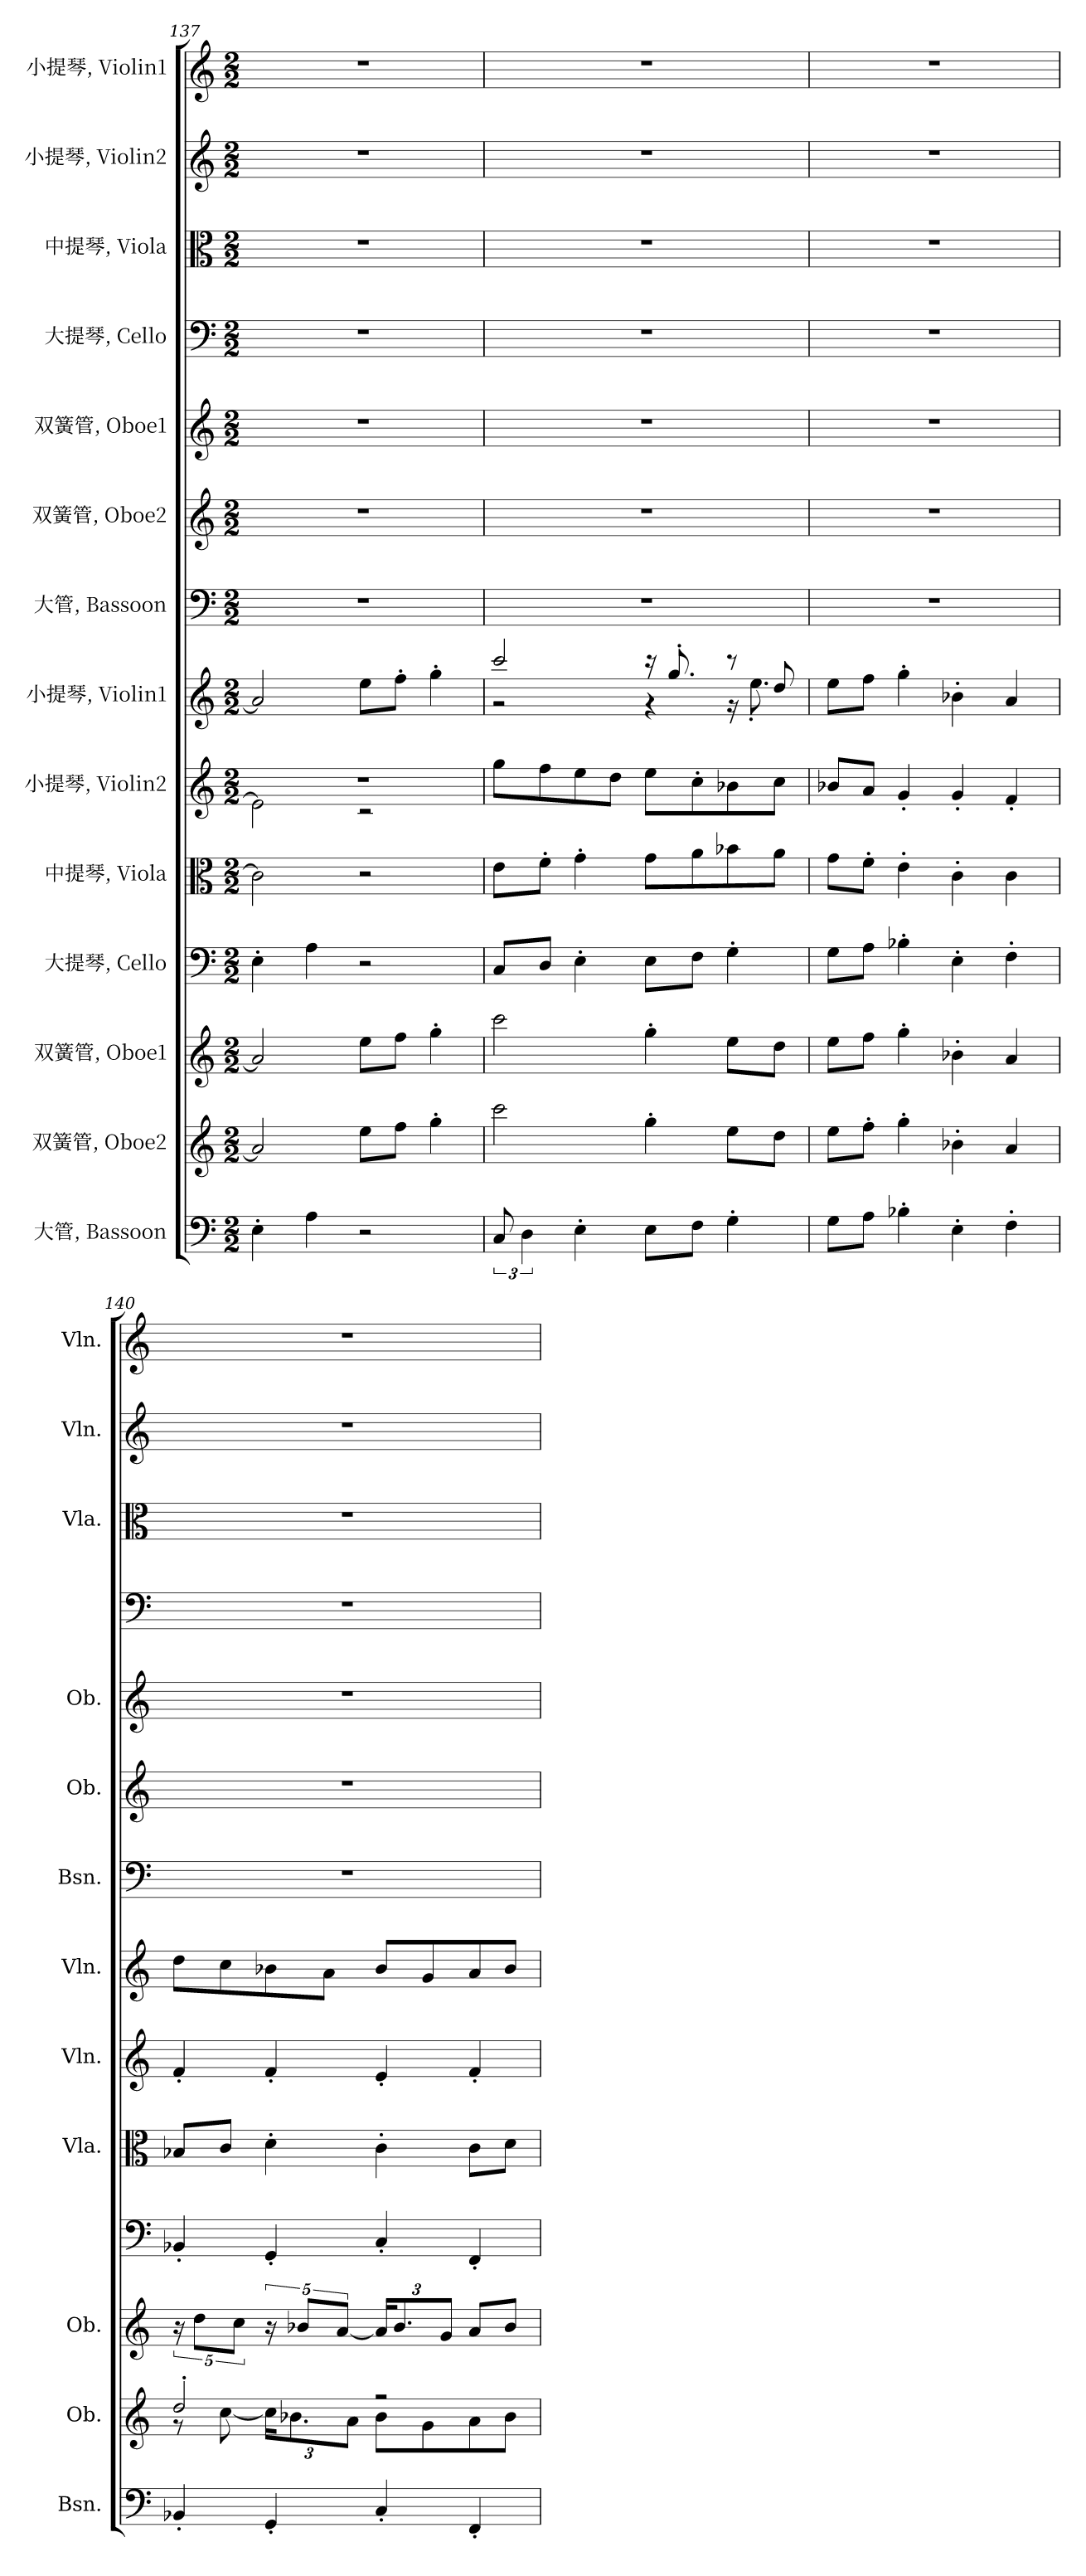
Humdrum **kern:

**kern	**kern	**kern	**kern	**kern	**kern	**kern	**kern	**kern	**kern	**kern	**kern	**kern	**kern
*part14	*part13	*part12	*part11	*part10	*part9	*part8	*part7	*part6	*part5	*part4	*part3	*part2	*part1
*staff14	*staff13	*staff12	*staff11	*staff10	*staff9	*staff8	*staff7	*staff6	*staff5	*staff4	*staff3	*staff2	*staff1
*I"大管, Bassoon	*I"双簧管, Oboe2	*I"双簧管, Oboe1	*I"大提琴, Cello	*I"中提琴, Viola	*I"小提琴, Violin2	*I"小提琴, Violin1	*I"大管, Bassoon	*I"双簧管, Oboe2	*I"双簧管, Oboe1	*I"大提琴, Cello	*I"中提琴, Viola	*I"小提琴, Violin2	*I"小提琴, Violin1
*I'Bsn.	*I'Ob.	*I'Ob.	*	*I'Vla.	*I'Vln.	*I'Vln.	*I'Bsn.	*I'Ob.	*I'Ob.	*	*I'Vla.	*I'Vln.	*I'Vln.
*clefF4	*clefG2	*clefG2	*clefF4	*clefC3	*clefG2	*clefG2	*clefF4	*clefG2	*clefG2	*clefF4	*clefC3	*clefG2	*clefG2
*k[]	*k[]	*k[]	*k[]	*k[]	*k[]	*k[]	*k[]	*k[]	*k[]	*k[]	*k[]	*k[]	*k[]
*M2/2	*M2/2	*M2/2	*M2/2	*M2/2	*M2/2	*M2/2	*M2/2	*M2/2	*M2/2	*M2/2	*M2/2	*M2/2	*M2/2
=137	=137	=137	=137	=137	=137	=137	=137	=137	=137	=137	=137	=137	=137
*	*	*	*	*	*^	*	*	*	*	*	*	*	*
4E'\	2a/]	2a/]	4E'\	2c\]	1r	2e\]	2a/]	1r	1r	1r	1r	1r	1r	1r
4A\	.	.	4A\	.	.	.	.	.	.	.	.	.	.	.
2r	8ee\L	8ee\L	2r	2r	.	2r	8ee\L	.	.	.	.	.	.	.
.	8ff\J	8ff\J	.	.	.	.	8ff'\J	.	.	.	.	.	.	.
.	4gg'\	4gg'\	.	.	.	.	4gg'\	.	.	.	.	.	.	.
*	*	*	*	*	*v	*v	*	*	*	*	*	*	*	*
=138	=138	=138	=138	=138	=138	=138	=138	=138	=138	=138	=138	=138	=138
*	*	*	*	*	*	*^	*	*	*	*	*	*	*
12C/	2ccc\	2ccc\	8C/L	8e\L	8gg\L	2ccc/	2r	1r	1r	1r	1r	1r	1r	1r
6D\	.	.	.	.	.	.	.	.	.	.	.	.	.	.
.	.	.	8D/J	8f'\J	8ff\	.	.	.	.	.	.	.	.	.
4E'\	.	.	4E'\	4g'\	8ee\	.	.	.	.	.	.	.	.	.
.	.	.	.	.	8dd\J	.	.	.	.	.	.	.	.	.
8E\L	4gg'\	4gg'\	8E\L	8g\L	8ee\L	16r	4r	.	.	.	.	.	.	.
.	.	.	.	.	.	8.gg'/	.	.	.	.	.	.	.	.
8F\J	.	.	8F\J	8a\	8cc'\	.	.	.	.	.	.	.	.	.
4G'\	8ee\L	8ee\L	4G'\	8b-X\	8b-X\	8r	16r	.	.	.	.	.	.	.
.	.	.	.	.	.	.	8.ee'\	.	.	.	.	.	.	.
.	8dd\J	8dd\J	.	8a\J	8cc\J	8dd/	.	.	.	.	.	.	.	.
*	*	*	*	*	*	*v	*v	*	*	*	*	*	*	*
=139	=139	=139	=139	=139	=139	=139	=139	=139	=139	=139	=139	=139	=139
8G\L	8ee\L	8ee\L	8G\L	8g\L	8b-X/L	8ee\L	1r	1r	1r	1r	1r	1r	1r
8A\J	8ff'\J	8ff\J	8A\J	8f'\J	8a/J	8ff\J	.	.	.	.	.	.	.
4B-X'\	4gg'\	4gg'\	4B-X'\	4e'\	4g'/	4gg'\	.	.	.	.	.	.	.
4E'\	4b-X'\	4b-X'\	4E'\	4c'\	4g'/	4b-X'\	.	.	.	.	.	.	.
4F'\	4a/	4a/	4F'\	4c\	4f'/	4a/	.	.	.	.	.	.	.
!!LO:PB:g=z
=140	=140	=140	=140	=140	=140	=140	=140	=140	=140	=140	=140	=140	=140
*	*^	*	*	*	*	*	*	*	*	*	*	*	*
4BB-X'/	2dd'/	8r	20r	4BB-X'/	8B-X/L	4f'/	8dd\L	1r	1r	1r	1r	1r	1r	1r
.	.	.	10dd\L	.	.	.	.	.	.	.	.	.	.	.
.	.	[8cc\	.	.	8c/J	.	8cc\	.	.	.	.	.	.	.
.	.	.	10cc\J	.	.	.	.	.	.	.	.	.	.	.
*	*	*Xbrackettup	*	*	*	*	*	*	*	*	*	*	*	*
4GG'/	.	24cc\KL]	20r	4GG'/	4d'\	4f'/	8b-X\	.	.	.	.	.	.	.
.	.	12.b-X\	.	.	.	.	.	.	.	.	.	.	.	.
.	.	.	10b-X/L	.	.	.	.	.	.	.	.	.	.	.
.	.	.	.	.	.	.	8a\J	.	.	.	.	.	.	.
.	.	.	[10a/J	.	.	.	.	.	.	.	.	.	.	.
.	.	12a\J	.	.	.	.	.	.	.	.	.	.	.	.
*	*	*	*Xbrackettup	*	*	*	*	*	*	*	*	*	*	*
4C'/	2r	8b-\L	24a/KL]	4C'/	4c'\	4e'/	8b-/L	.	.	.	.	.	.	.
.	.	.	12.b-/	.	.	.	.	.	.	.	.	.	.	.
.	.	8g\	.	.	.	.	8g/	.	.	.	.	.	.	.
.	.	.	12g/J	.	.	.	.	.	.	.	.	.	.	.
4FF'/	.	8a\	8a/L	4FF'/	8c\L	4f'/	8a/	.	.	.	.	.	.	.
.	.	8b-\J	8b-/J	.	8d\J	.	8b-/J	.	.	.	.	.	.	.
*	*v	*v	*	*	*	*	*	*	*	*	*	*	*	*
=	=	=	=	=	=	=	=	=	=	=	=	=	=
*-	*-	*-	*-	*-	*-	*-	*-	*-	*-	*-	*-	*-	*-
